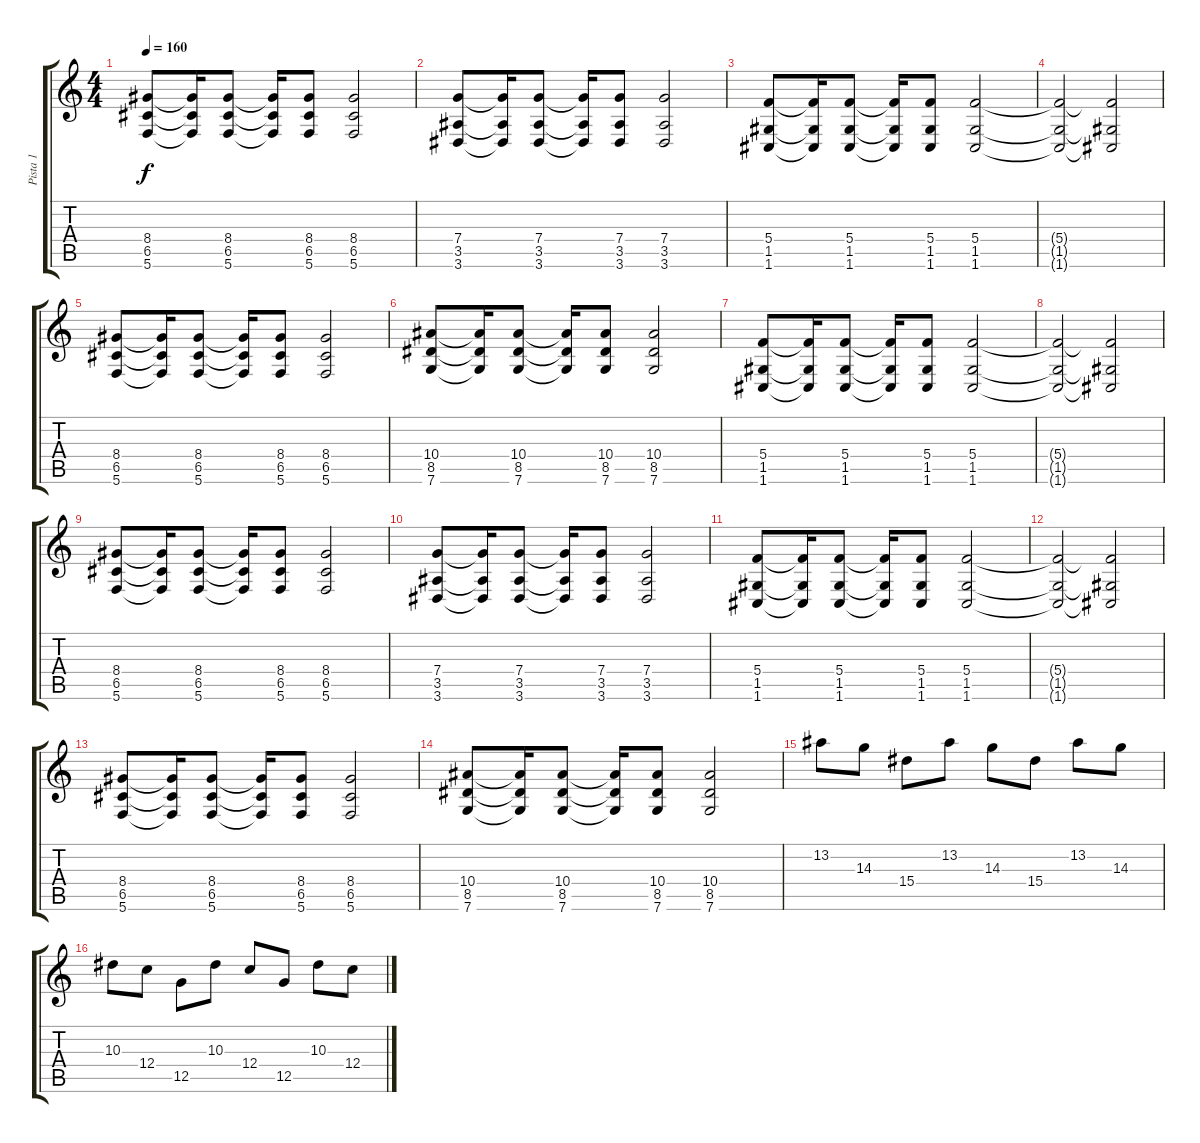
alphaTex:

\track ("Pista 1" "Pista 1") {instrument distortionguitar}
\staff {score tabs}
\tuning (D4 A3 F3 C3 G2 C2) {hide}
\ts (4 4)
\tempo 160
\clef g2
\ks c
(8.4 6.5 5.6).8{dy f} (8.4{t} 6.5{t} 5.6{t}).16 (8.4 6.5 5.6).8 (8.4{t} 6.5{t} 5.6{t}).16 (8.4 6.5 5.6).8 (8.4 6.5 5.6).2 |
(7.4 3.5 3.6).8 (7.4{t} 3.5{t} 3.6{t}).16 (7.4 3.5 3.6).8 (7.4{t} 3.5{t} 3.6{t}).16 (7.4 3.5 3.6).8 (7.4 3.5 3.6).2 |
(5.4 1.5 1.6).8 (5.4{t} 1.5{t} 1.6{t}).16 (5.4 1.5 1.6).8 (5.4{t} 1.5{t} 1.6{t}).16 (5.4 1.5 1.6).8 (5.4 1.5 1.6).2 |
(5.4{t} 1.5{t} 1.6{t}).2 (5.4{t} 1.5{t} 1.6{t}).2 |
(8.4 6.5 5.6).8 (8.4{t} 6.5{t} 5.6{t}).16 (8.4 6.5 5.6).8 (8.4{t} 6.5{t} 5.6{t}).16 (8.4 6.5 5.6).8 (8.4 6.5 5.6).2 |
(10.4 8.5 7.6).8 (10.4{t} 8.5{t} 7.6{t}).16 (10.4 8.5 7.6).8 (10.4{t} 8.5{t} 7.6{t}).16 (10.4 8.5 7.6).8 (10.4 8.5 7.6).2 |
(5.4 1.5 1.6).8 (5.4{t} 1.5{t} 1.6{t}).16 (5.4 1.5 1.6).8 (5.4{t} 1.5{t} 1.6{t}).16 (5.4 1.5 1.6).8 (5.4 1.5 1.6).2 |
(5.4{t} 1.5{t} 1.6{t}).2 (5.4{t} 1.5{t} 1.6{t}).2 |
(8.4 6.5 5.6).8 (8.4{t} 6.5{t} 5.6{t}).16 (8.4 6.5 5.6).8 (8.4{t} 6.5{t} 5.6{t}).16 (8.4 6.5 5.6).8 (8.4 6.5 5.6).2 |
(7.4 3.5 3.6).8 (7.4{t} 3.5{t} 3.6{t}).16 (7.4 3.5 3.6).8 (7.4{t} 3.5{t} 3.6{t}).16 (7.4 3.5 3.6).8 (7.4 3.5 3.6).2 |
(5.4 1.5 1.6).8 (5.4{t} 1.5{t} 1.6{t}).16 (5.4 1.5 1.6).8 (5.4{t} 1.5{t} 1.6{t}).16 (5.4 1.5 1.6).8 (5.4 1.5 1.6).2 |
(5.4{t} 1.5{t} 1.6{t}).2 (5.4{t} 1.5{t} 1.6{t}).2 |
(8.4 6.5 5.6).8 (8.4{t} 6.5{t} 5.6{t}).16 (8.4 6.5 5.6).8 (8.4{t} 6.5{t} 5.6{t}).16 (8.4 6.5 5.6).8 (8.4 6.5 5.6).2 |
(10.4 8.5 7.6).8 (10.4{t} 8.5{t} 7.6{t}).16 (10.4 8.5 7.6).8 (10.4{t} 8.5{t} 7.6{t}).16 (10.4 8.5 7.6).8 (10.4 8.5 7.6).2 |
13.2.8 14.3.8 15.4.8 13.2.8 14.3.8 15.4.8 13.2.8 14.3.8 |
10.3.8 12.4.8 12.5.8 10.3.8 12.4.8 12.5.8 10.3.8 12.4.8
